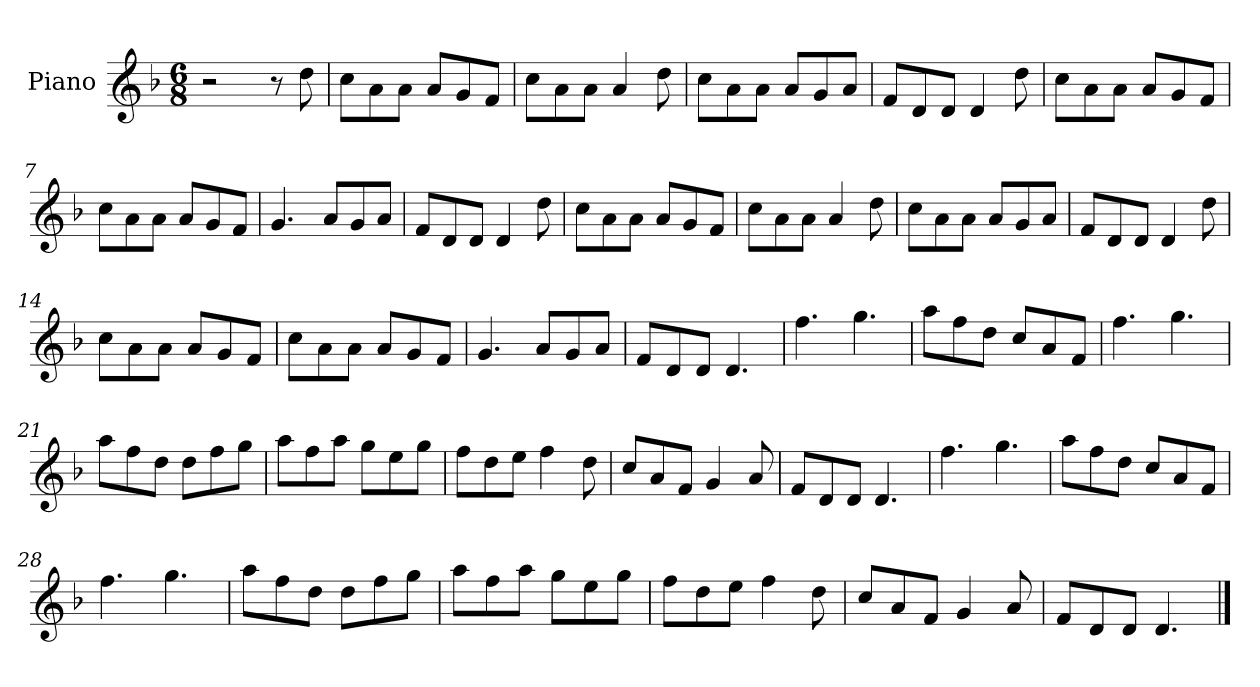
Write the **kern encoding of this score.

**kern
*part1
*staff1
*I"Piano
*I'Pno
*clefG2
*k[b-]
*M6/8
=1
2r
8r
8dd\
=2
8cc\L
8a\
8a\J
8a/L
8g/
8f/J
=3
8cc\L
8a\
8a\J
4a/
8dd\
=4
8cc\L
8a\
8a\J
8a/L
8g/
8a/J
=5
8f/L
8d/
8d/J
4d/
8dd\
=6
8cc\L
8a\
8a\J
8a/L
8g/
8f/J
=7
8cc\L
8a\
8a\J
8a/L
8g/
8f/J
=8
4.g/
8a/L
8g/
8a/J
=9
8f/L
8d/
8d/J
4d/
8dd\
=10
8cc\L
8a\
8a\J
8a/L
8g/
8f/J
=11
8cc\L
8a\
8a\J
4a/
8dd\
=12
8cc\L
8a\
8a\J
8a/L
8g/
8a/J
=13
8f/L
8d/
8d/J
4d/
8dd\
=14
8cc\L
8a\
8a\J
8a/L
8g/
8f/J
=15
8cc\L
8a\
8a\J
8a/L
8g/
8f/J
=16
4.g/
8a/L
8g/
8a/J
=17
8f/L
8d/
8d/J
4.d/
=18
4.ff\
4.gg\
=19
8aa\L
8ff\
8dd\J
8cc/L
8a/
8f/J
=20
4.ff\
4.gg\
=21
8aa\L
8ff\
8dd\J
8dd\L
8ff\
8gg\J
=22
8aa\L
8ff\
8aa\J
8gg\L
8ee\
8gg\J
=23
8ff\L
8dd\
8ee\J
4ff\
8dd\
=24
8cc/L
8a/
8f/J
4g/
8a/
=25
8f/L
8d/
8d/J
4.d/
=26
4.ff\
4.gg\
=27
8aa\L
8ff\
8dd\J
8cc/L
8a/
8f/J
=28
4.ff\
4.gg\
=29
8aa\L
8ff\
8dd\J
8dd\L
8ff\
8gg\J
=30
8aa\L
8ff\
8aa\J
8gg\L
8ee\
8gg\J
=31
8ff\L
8dd\
8ee\J
4ff\
8dd\
=32
8cc/L
8a/
8f/J
4g/
8a/
=33
8f/L
8d/
8d/J
4.d/
==
*-
